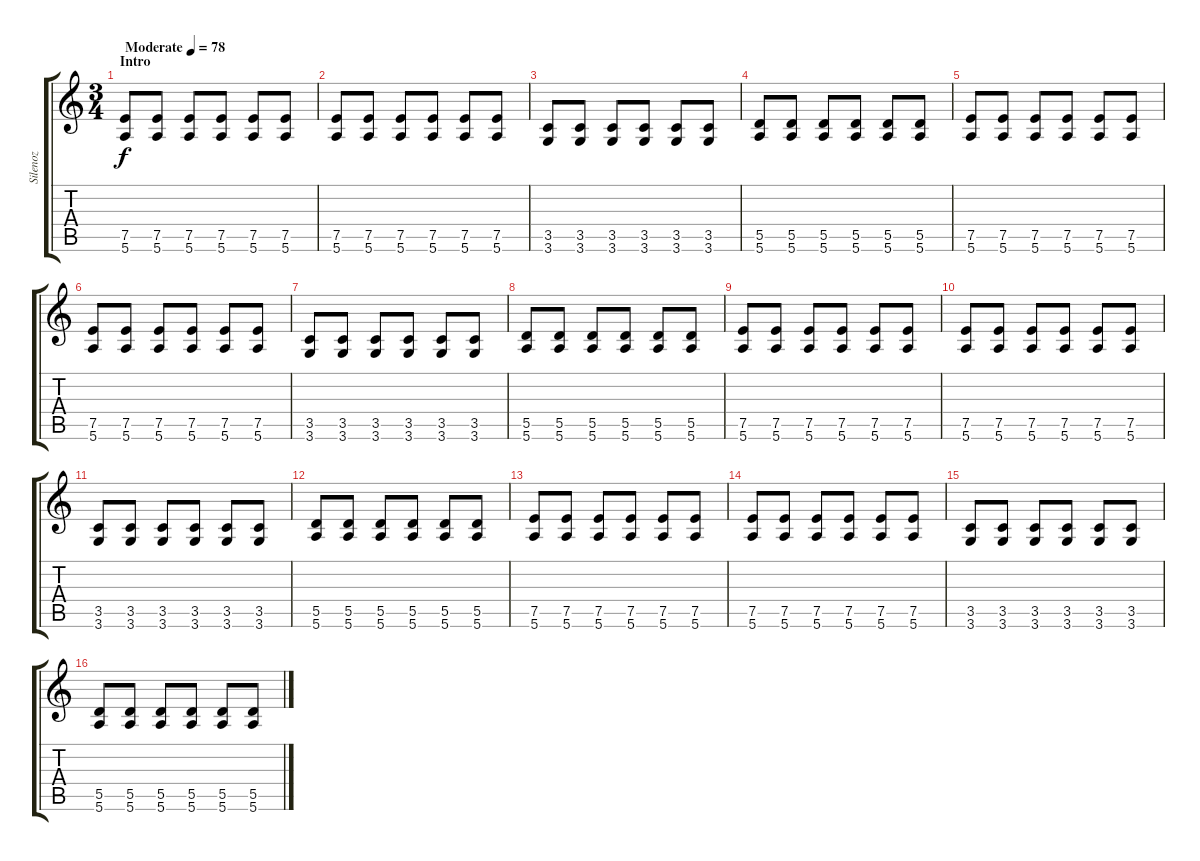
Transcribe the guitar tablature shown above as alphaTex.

\track ("Silenoz" "Silenoz") {instrument overdrivenguitar}
\staff {score tabs}
\tuning (E4 B3 G3 D3 A2 E2) {hide}
\ts (3 4)
\section ("" "Intro")
\tempo (78 "Moderate")
\clef g2
\ks c
(7.5 5.6).8{dy f instrument overdrivenguitar} (7.5 5.6).8 (7.5 5.6).8 (7.5 5.6).8 (7.5 5.6).8 (7.5 5.6).8 |
(7.5 5.6).8 (7.5 5.6).8 (7.5 5.6).8 (7.5 5.6).8 (7.5 5.6).8 (7.5 5.6).8 |
(3.5 3.6).8 (3.5 3.6).8 (3.5 3.6).8 (3.5 3.6).8 (3.5 3.6).8 (3.5 3.6).8 |
(5.5 5.6).8 (5.5 5.6).8 (5.5 5.6).8 (5.5 5.6).8 (5.5 5.6).8 (5.5 5.6).8 |
(7.5 5.6).8 (7.5 5.6).8 (7.5 5.6).8 (7.5 5.6).8 (7.5 5.6).8 (7.5 5.6).8 |
(7.5 5.6).8 (7.5 5.6).8 (7.5 5.6).8 (7.5 5.6).8 (7.5 5.6).8 (7.5 5.6).8 |
(3.5 3.6).8 (3.5 3.6).8 (3.5 3.6).8 (3.5 3.6).8 (3.5 3.6).8 (3.5 3.6).8 |
(5.5 5.6).8 (5.5 5.6).8 (5.5 5.6).8 (5.5 5.6).8 (5.5 5.6).8 (5.5 5.6).8 |
(7.5 5.6).8{volume 7} (7.5 5.6).8 (7.5 5.6).8 (7.5 5.6).8 (7.5 5.6).8 (7.5 5.6).8 |
(7.5 5.6).8 (7.5 5.6).8 (7.5 5.6).8 (7.5 5.6).8 (7.5 5.6).8 (7.5 5.6).8 |
(3.5 3.6).8 (3.5 3.6).8 (3.5 3.6).8 (3.5 3.6).8 (3.5 3.6).8 (3.5 3.6).8 |
(5.5 5.6).8 (5.5 5.6).8 (5.5 5.6).8 (5.5 5.6).8 (5.5 5.6).8 (5.5 5.6).8 |
(7.5 5.6).8 (7.5 5.6).8 (7.5 5.6).8 (7.5 5.6).8 (7.5 5.6).8 (7.5 5.6).8 |
(7.5 5.6).8 (7.5 5.6).8 (7.5 5.6).8 (7.5 5.6).8 (7.5 5.6).8 (7.5 5.6).8 |
(3.5 3.6).8 (3.5 3.6).8 (3.5 3.6).8 (3.5 3.6).8 (3.5 3.6).8 (3.5 3.6).8 |
(5.5 5.6).8 (5.5 5.6).8 (5.5 5.6).8 (5.5 5.6).8 (5.5 5.6).8 (5.5 5.6).8
